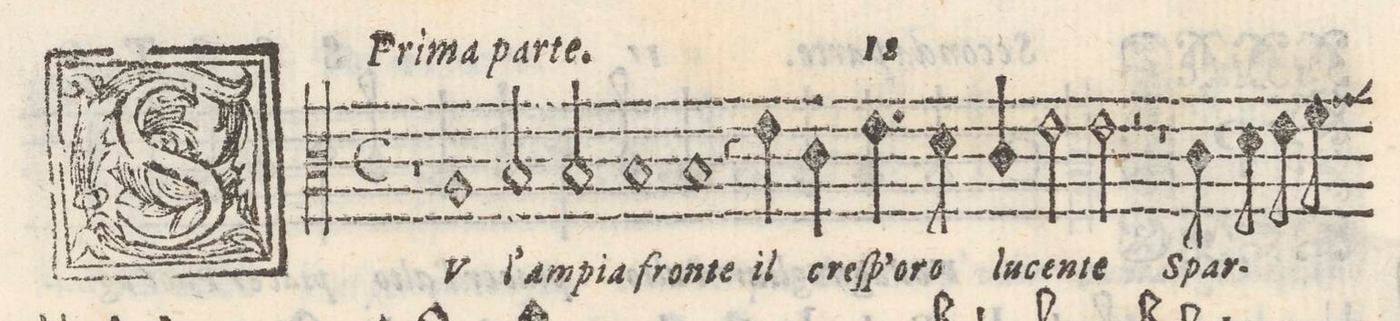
**kern	**text
*I"SESTO	*
*clefC3	*
*k[]	*
*met(C)	*
*M2/1	*
1r	.
1A	SV
=2-	=2-
2B/	l`am-
2B/	-pia
1B	fron-
=3-	=3-
1B	-te
4r	.
4e\	il
4c\	creſ-
4.e\	-p`o-
=4-	=4-
8d\	-ro
4c/	lu-
2e\	-cen-
2e\	-te
2r	.
=5-	=5-
1r	.
8c\	Spar-
8d\	.
8e\	.
8f\	.
*-	*-
